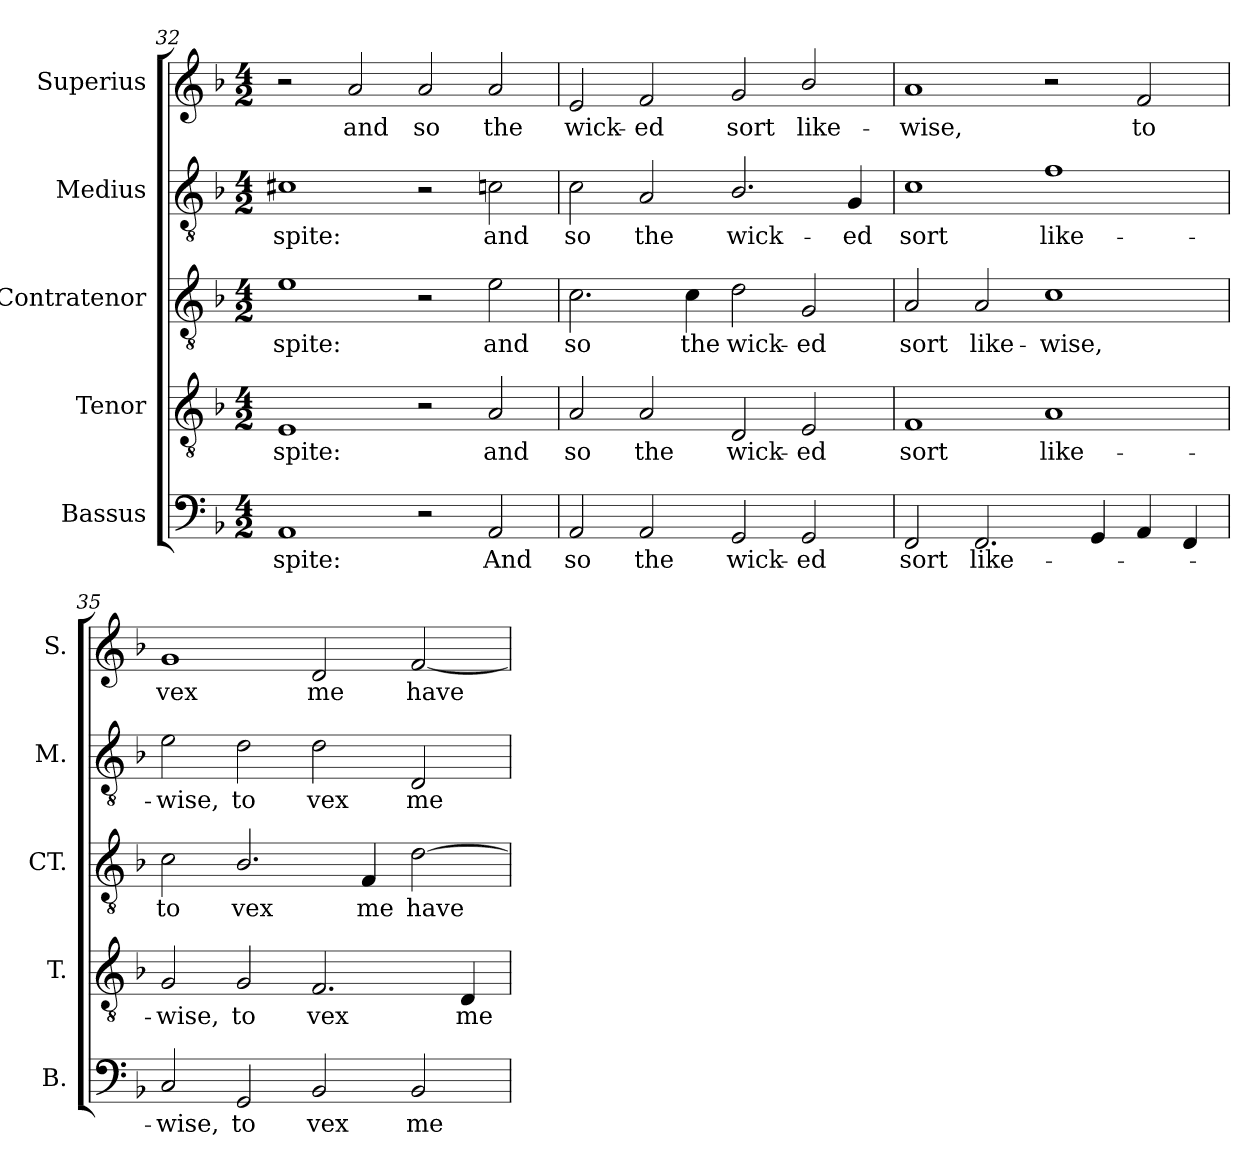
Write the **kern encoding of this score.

**kern	**text	**kern	**text	**kern	**text	**kern	**text	**kern	**text
*part5	*part5	*part4	*part4	*part3	*part3	*part2	*part2	*part1	*part1
*staff5	*staff5	*staff4	*staff4	*staff3	*staff3	*staff2	*staff2	*staff1	*staff1
*I"Bassus	*	*I"Tenor	*	*I"Contratenor	*	*I"Medius	*	*I"Superius	*
*I'B.	*	*I'T.	*	*I'CT.	*	*I'M.	*	*I'S.	*
*clefF4	*	*clefGv2	*	*clefGv2	*	*clefGv2	*	*clefG2	*
*	*	*ITrd7c12	*	*ITrd7c12	*	*ITrd7c12	*	*	*
*k[b-]	*	*k[b-]	*	*k[b-]	*	*k[b-]	*	*k[b-]	*
*F:	*	*F:	*	*F:	*	*F:	*	*F:	*
*M4/2	*	*M4/2	*	*M4/2	*	*M4/2	*	*M4/2	*
=32	=32	=32	=32	=32	=32	=32	=32	=32	=32
!	!LO:LY:b:color=#000000	!	!	!	!	!	!	!	!
!	!	!	!LO:LY:b:color=#000000	!	!	!	!	!	!
!	!	!	!	!	!LO:LY:b:color=#000000	!	!	!	!
!	!	!	!	!	!	!	!LO:LY:b:color=#000000	!	!
1AAi	-spite:	1EEi	-spite:	1Ei	-spite:	1C#Xi	-spite:	2r	.
!	!	!	!	!	!	!	!	!	!LO:LY:b:color=#000000
.	.	.	.	.	.	.	.	2ai/	and
!	!	!	!	!	!	!	!	!	!LO:LY:b:color=#000000
2r	.	2r	.	2r	.	2r	.	2ai/	so
!	!LO:LY:b:color=#000000	!	!	!	!	!	!	!	!
!	!	!	!LO:LY:b:color=#000000	!	!	!	!	!	!
!	!	!	!	!	!LO:LY:b:color=#000000	!	!	!	!
!	!	!	!	!	!	!	!LO:LY:b:color=#000000	!	!
!	!	!	!	!	!	!	!	!	!LO:LY:b:color=#000000
2AAi/	And	2AAi/	and	2Ei\	and	2Cni\	and	2ai/	the
=33	=33	=33	=33	=33	=33	=33	=33	=33	=33
!	!LO:LY:b:color=#000000	!	!	!	!	!	!	!	!
!	!	!	!LO:LY:b:color=#000000	!	!	!	!	!	!
!	!	!	!	!	!LO:LY:b:color=#000000	!	!	!	!
!	!	!	!	!	!	!	!LO:LY:b:color=#000000	!	!
!	!	!	!	!	!	!	!	!	!LO:LY:b:color=#000000
2AAi/	so	2AAi/	so	2.Ci\	so	2Ci\	so	2ei/	wick-
!	!LO:LY:b:color=#000000	!	!	!	!	!	!	!	!
!	!	!	!LO:LY:b:color=#000000	!	!	!	!	!	!
!	!	!	!	!	!	!	!LO:LY:b:color=#000000	!	!
!	!	!	!	!	!	!	!	!	!LO:LY:b:color=#000000
2AAi/	the	2AAi/	the	.	.	2AAi/	the	2fi/	-ed
!	!	!	!	!	!LO:LY:b:color=#000000	!	!	!	!
.	.	.	.	4Ci\	the	.	.	.	.
!	!LO:LY:b:color=#000000	!	!	!	!	!	!	!	!
!	!	!	!LO:LY:b:color=#000000	!	!	!	!	!	!
!	!	!	!	!	!LO:LY:b:color=#000000	!	!	!	!
!	!	!	!	!	!	!	!LO:LY:b:color=#000000	!	!
!	!	!	!	!	!	!	!	!	!LO:LY:b:color=#000000
2GGi/	wick-	2DDi/	wick-	2Di\	wick-	2.BB-i/	wick-	2gi/	sort
!	!LO:LY:b:color=#000000	!	!	!	!	!	!	!	!
!	!	!	!LO:LY:b:color=#000000	!	!	!	!	!	!
!	!	!	!	!	!LO:LY:b:color=#000000	!	!	!	!
!	!	!	!	!	!	!	!	!	!LO:LY:b:color=#000000
2GGi/	-ed	2EEi/	-ed	2GGi/	-ed	.	.	2b-i/	like-
!	!	!	!	!	!	!	!LO:LY:b:color=#000000	!	!
.	.	.	.	.	.	4GGi/	-ed	.	.
=34	=34	=34	=34	=34	=34	=34	=34	=34	=34
!	!LO:LY:b:color=#000000	!	!	!	!	!	!	!	!
!	!	!	!LO:LY:b:color=#000000	!	!	!	!	!	!
!	!	!	!	!	!LO:LY:b:color=#000000	!	!	!	!
!	!	!	!	!	!	!	!LO:LY:b:color=#000000	!	!
!	!	!	!	!	!	!	!	!	!LO:LY:b:color=#000000
2FFi/	sort	1FFi	sort	2AAi/	sort	1Ci	sort	1ai	-wise,
!	!LO:LY:b:color=#000000	!	!	!	!	!	!	!	!
!	!	!	!	!	!LO:LY:b:color=#000000	!	!	!	!
2.FFi/	like-	.	.	2AAi/	like-	.	.	.	.
!	!	!	!LO:LY:b:color=#000000	!	!	!	!	!	!
!	!	!	!	!	!LO:LY:b:color=#000000	!	!	!	!
!	!	!	!	!	!	!	!LO:LY:b:color=#000000	!	!
.	.	1AAi	like-	1Ci	-wise,	1Fi	like-	2r	.
4GGi/	.	.	.	.	.	.	.	.	.
!	!	!	!	!	!	!	!	!	!LO:LY:b:color=#000000
4AAi/	.	.	.	.	.	.	.	2fi/	to
4FFi/	.	.	.	.	.	.	.	.	.
!!LO:LB:g=z
=35	=35	=35	=35	=35	=35	=35	=35	=35	=35
!	!LO:LY:b:color=#000000	!	!	!	!	!	!	!	!
!	!	!	!LO:LY:b:color=#000000	!	!	!	!	!	!
!	!	!	!	!	!LO:LY:b:color=#000000	!	!	!	!
!	!	!	!	!	!	!	!LO:LY:b:color=#000000	!	!
!	!	!	!	!	!	!	!	!	!LO:LY:b:color=#000000
2Ci/	-wise,	2GGi/	-wise,	2Ci\	to	2Ei\	-wise,	1gi	vex
!	!LO:LY:b:color=#000000	!	!	!	!	!	!	!	!
!	!	!	!LO:LY:b:color=#000000	!	!	!	!	!	!
!	!	!	!	!	!LO:LY:b:color=#000000	!	!	!	!
!	!	!	!	!	!	!	!LO:LY:b:color=#000000	!	!
2GGi/	to	2GGi/	to	2.BB-i/	vex	2Di\	to	.	.
!	!LO:LY:b:color=#000000	!	!	!	!	!	!	!	!
!	!	!	!LO:LY:b:color=#000000	!	!	!	!	!	!
!	!	!	!	!	!	!	!LO:LY:b:color=#000000	!	!
!	!	!	!	!	!	!	!	!	!LO:LY:b:color=#000000
2BB-i/	vex	2.FFi/	vex	.	.	2Di\	vex	2di/	me
!	!	!	!	!	!LO:LY:b:color=#000000	!	!	!	!
.	.	.	.	4FFi/	me	.	.	.	.
!	!LO:LY:b:color=#000000	!	!	!	!	!	!	!	!
!	!	!	!	!	!LO:LY:b:color=#000000	!	!	!	!
!	!	!	!	!	!	!	!LO:LY:b:color=#000000	!	!
!	!	!	!	!	!	!	!	!	!LO:LY:b:color=#000000
2BB-i/	me	.	.	[2Di\	have	2DDi/	me	[2fi/	have
!	!	!	!LO:LY:b:color=#000000	!	!	!	!	!	!
.	.	4DDi/	me	.	.	.	.	.	.
=	=	=	=	=	=	=	=	=	=
*-	*-	*-	*-	*-	*-	*-	*-	*-	*-
